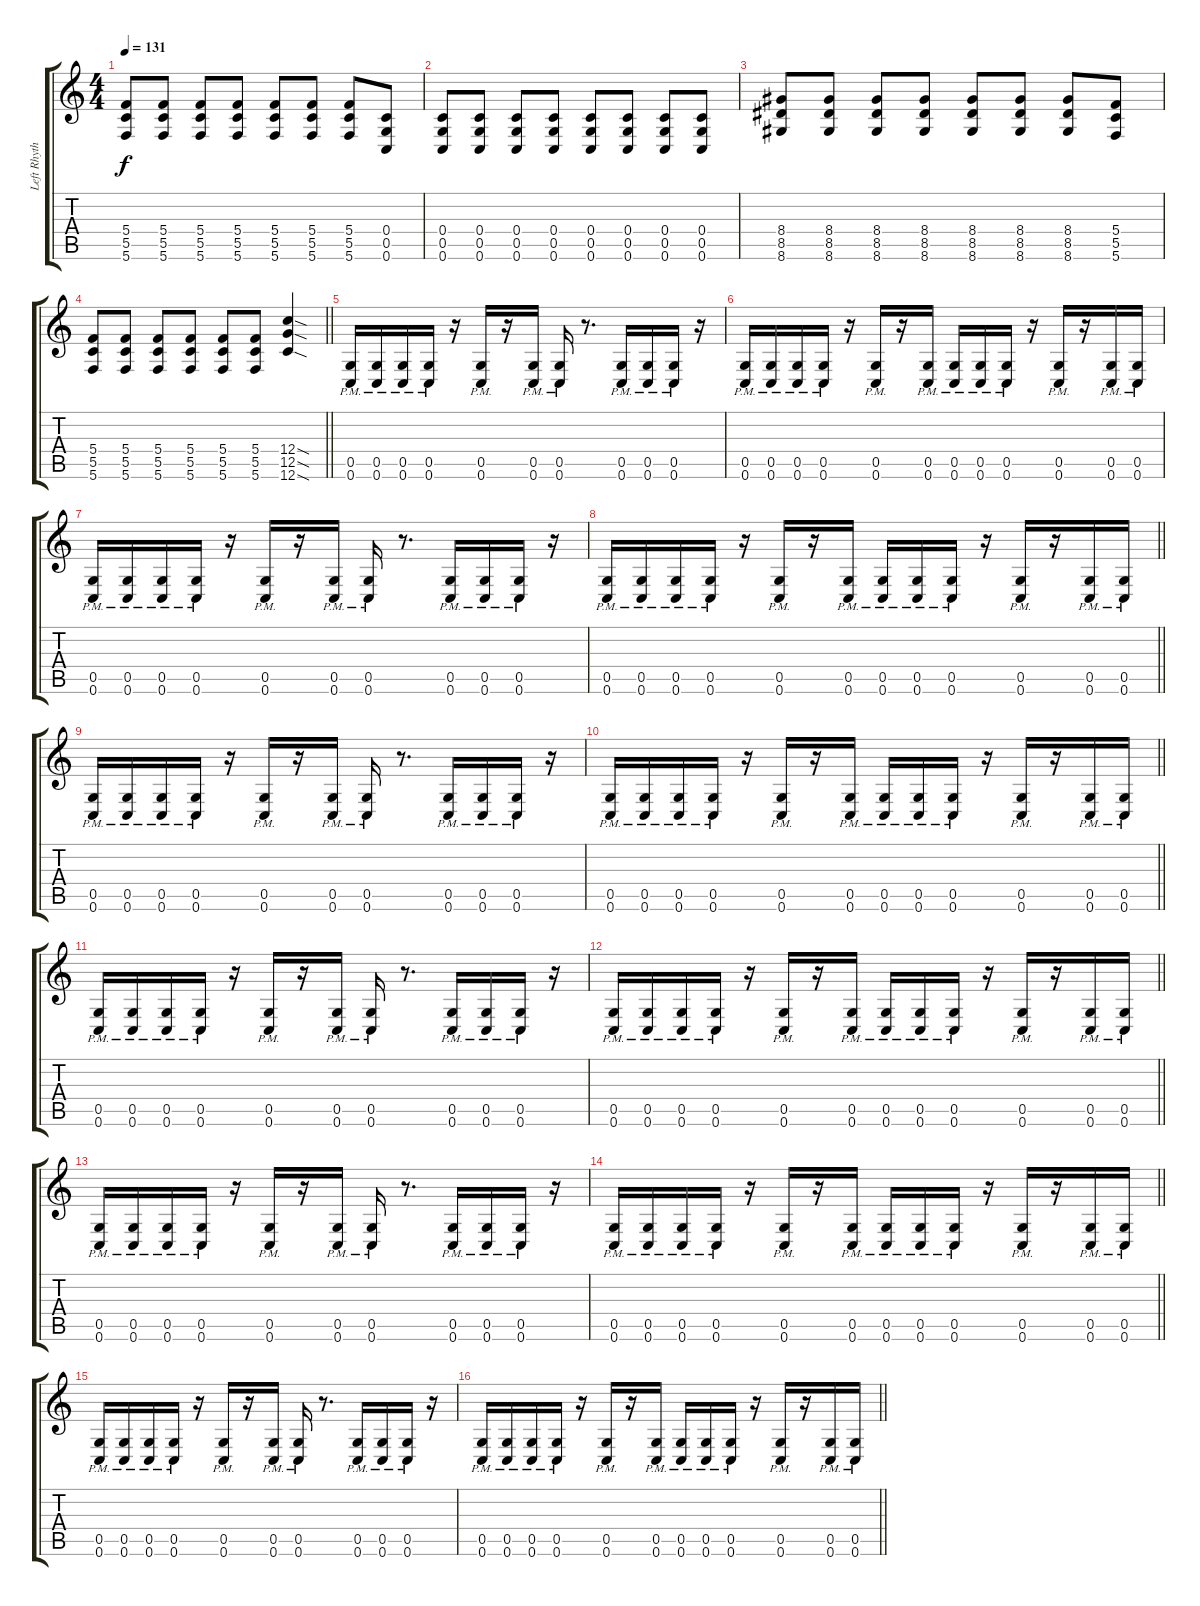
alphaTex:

\track ("Left Rhythm" "Left Rhyth") {instrument distortionguitar}
\staff {score tabs}
\tuning (D4 A3 F3 C3 G2 C2) {hide}
\ts (4 4)
\section ("" "")
\tempo 131
\clef g2
\ks c
(5.4 5.5 5.6).8{dy f} (5.4 5.5 5.6).8 (5.4 5.5 5.6).8 (5.4 5.5 5.6).8 (5.4 5.5 5.6).8 (5.4 5.5 5.6).8 (5.4 5.5 5.6).8 (0.4 0.5 0.6).8 |
(0.4 0.5 0.6).8 (0.4 0.5 0.6).8 (0.4 0.5 0.6).8 (0.4 0.5 0.6).8 (0.4 0.5 0.6).8 (0.4 0.5 0.6).8 (0.4 0.5 0.6).8 (0.4 0.5 0.6).8 |
(8.4 8.5 8.6).8 (8.4 8.5 8.6).8 (8.4 8.5 8.6).8 (8.4 8.5 8.6).8 (8.4 8.5 8.6).8 (8.4 8.5 8.6).8 (8.4 8.5 8.6).8 (5.4 5.5 5.6).8 |
\barLineRight lightlight
(5.4 5.5 5.6).8 (5.4 5.5 5.6).8 (5.4 5.5 5.6).8 (5.4 5.5 5.6).8 (5.4 5.5 5.6).8 (5.4 5.5 5.6).8 (12.4{sod} 12.5{sod} 12.6{sod}).4 |
\section ("" "")
(0.5{pm} 0.6{pm}).16 (0.5{pm} 0.6{pm}).16 (0.5{pm} 0.6{pm}).16 (0.5{pm} 0.6{pm}).16 r.16 (0.5{pm} 0.6{pm}).16 r.16 (0.5{pm} 0.6{pm}).16 (0.5{pm} 0.6{pm}).16 r.8{d} (0.5{pm} 0.6{pm}).16 (0.5{pm} 0.6{pm}).16 (0.5{pm} 0.6{pm}).16 r.16 |
(0.5{pm} 0.6{pm}).16 (0.5{pm} 0.6{pm}).16 (0.5{pm} 0.6{pm}).16 (0.5{pm} 0.6{pm}).16 r.16 (0.5{pm} 0.6{pm}).16 r.16 (0.5{pm} 0.6{pm}).16 (0.5{pm} 0.6{pm}).16 (0.5{pm} 0.6{pm}).16 (0.5{pm} 0.6{pm}).16 r.16 (0.5{pm} 0.6{pm}).16 r.16 (0.5{pm} 0.6{pm}).16 (0.5{pm} 0.6{pm}).16 |
(0.5{pm} 0.6{pm}).16 (0.5{pm} 0.6{pm}).16 (0.5{pm} 0.6{pm}).16 (0.5{pm} 0.6{pm}).16 r.16 (0.5{pm} 0.6{pm}).16 r.16 (0.5{pm} 0.6{pm}).16 (0.5{pm} 0.6{pm}).16 r.8{d} (0.5{pm} 0.6{pm}).16 (0.5{pm} 0.6{pm}).16 (0.5{pm} 0.6{pm}).16 r.16 |
\barLineRight lightlight
(0.5{pm} 0.6{pm}).16 (0.5{pm} 0.6{pm}).16 (0.5{pm} 0.6{pm}).16 (0.5{pm} 0.6{pm}).16 r.16 (0.5{pm} 0.6{pm}).16 r.16 (0.5{pm} 0.6{pm}).16 (0.5{pm} 0.6{pm}).16 (0.5{pm} 0.6{pm}).16 (0.5{pm} 0.6{pm}).16 r.16 (0.5{pm} 0.6{pm}).16 r.16 (0.5{pm} 0.6{pm}).16 (0.5{pm} 0.6{pm}).16 |
\section ("" "")
(0.5{pm} 0.6{pm}).16 (0.5{pm} 0.6{pm}).16 (0.5{pm} 0.6{pm}).16 (0.5{pm} 0.6{pm}).16 r.16 (0.5{pm} 0.6{pm}).16 r.16 (0.5{pm} 0.6{pm}).16 (0.5{pm} 0.6{pm}).16 r.8{d} (0.5{pm} 0.6{pm}).16 (0.5{pm} 0.6{pm}).16 (0.5{pm} 0.6{pm}).16 r.16 |
\barLineRight lightlight
(0.5{pm} 0.6{pm}).16 (0.5{pm} 0.6{pm}).16 (0.5{pm} 0.6{pm}).16 (0.5{pm} 0.6{pm}).16 r.16 (0.5{pm} 0.6{pm}).16 r.16 (0.5{pm} 0.6{pm}).16 (0.5{pm} 0.6{pm}).16 (0.5{pm} 0.6{pm}).16 (0.5{pm} 0.6{pm}).16 r.16 (0.5{pm} 0.6{pm}).16 r.16 (0.5{pm} 0.6{pm}).16 (0.5{pm} 0.6{pm}).16 |
(0.5{pm} 0.6{pm}).16 (0.5{pm} 0.6{pm}).16 (0.5{pm} 0.6{pm}).16 (0.5{pm} 0.6{pm}).16 r.16 (0.5{pm} 0.6{pm}).16 r.16 (0.5{pm} 0.6{pm}).16 (0.5{pm} 0.6{pm}).16 r.8{d} (0.5{pm} 0.6{pm}).16 (0.5{pm} 0.6{pm}).16 (0.5{pm} 0.6{pm}).16 r.16 |
\barLineRight lightlight
(0.5{pm} 0.6{pm}).16 (0.5{pm} 0.6{pm}).16 (0.5{pm} 0.6{pm}).16 (0.5{pm} 0.6{pm}).16 r.16 (0.5{pm} 0.6{pm}).16 r.16 (0.5{pm} 0.6{pm}).16 (0.5{pm} 0.6{pm}).16 (0.5{pm} 0.6{pm}).16 (0.5{pm} 0.6{pm}).16 r.16 (0.5{pm} 0.6{pm}).16 r.16 (0.5{pm} 0.6{pm}).16 (0.5{pm} 0.6{pm}).16 |
(0.5{pm} 0.6{pm}).16 (0.5{pm} 0.6{pm}).16 (0.5{pm} 0.6{pm}).16 (0.5{pm} 0.6{pm}).16 r.16 (0.5{pm} 0.6{pm}).16 r.16 (0.5{pm} 0.6{pm}).16 (0.5{pm} 0.6{pm}).16 r.8{d} (0.5{pm} 0.6{pm}).16 (0.5{pm} 0.6{pm}).16 (0.5{pm} 0.6{pm}).16 r.16 |
\barLineRight lightlight
(0.5{pm} 0.6{pm}).16 (0.5{pm} 0.6{pm}).16 (0.5{pm} 0.6{pm}).16 (0.5{pm} 0.6{pm}).16 r.16 (0.5{pm} 0.6{pm}).16 r.16 (0.5{pm} 0.6{pm}).16 (0.5{pm} 0.6{pm}).16 (0.5{pm} 0.6{pm}).16 (0.5{pm} 0.6{pm}).16 r.16 (0.5{pm} 0.6{pm}).16 r.16 (0.5{pm} 0.6{pm}).16 (0.5{pm} 0.6{pm}).16 |
(0.5{pm} 0.6{pm}).16 (0.5{pm} 0.6{pm}).16 (0.5{pm} 0.6{pm}).16 (0.5{pm} 0.6{pm}).16 r.16 (0.5{pm} 0.6{pm}).16 r.16 (0.5{pm} 0.6{pm}).16 (0.5{pm} 0.6{pm}).16 r.8{d} (0.5{pm} 0.6{pm}).16 (0.5{pm} 0.6{pm}).16 (0.5{pm} 0.6{pm}).16 r.16 |
\barLineRight lightlight
(0.5{pm} 0.6{pm}).16 (0.5{pm} 0.6{pm}).16 (0.5{pm} 0.6{pm}).16 (0.5{pm} 0.6{pm}).16 r.16 (0.5{pm} 0.6{pm}).16 r.16 (0.5{pm} 0.6{pm}).16 (0.5{pm} 0.6{pm}).16 (0.5{pm} 0.6{pm}).16 (0.5{pm} 0.6{pm}).16 r.16 (0.5{pm} 0.6{pm}).16 r.16 (0.5{pm} 0.6{pm}).16 (0.5{pm} 0.6{pm}).16
